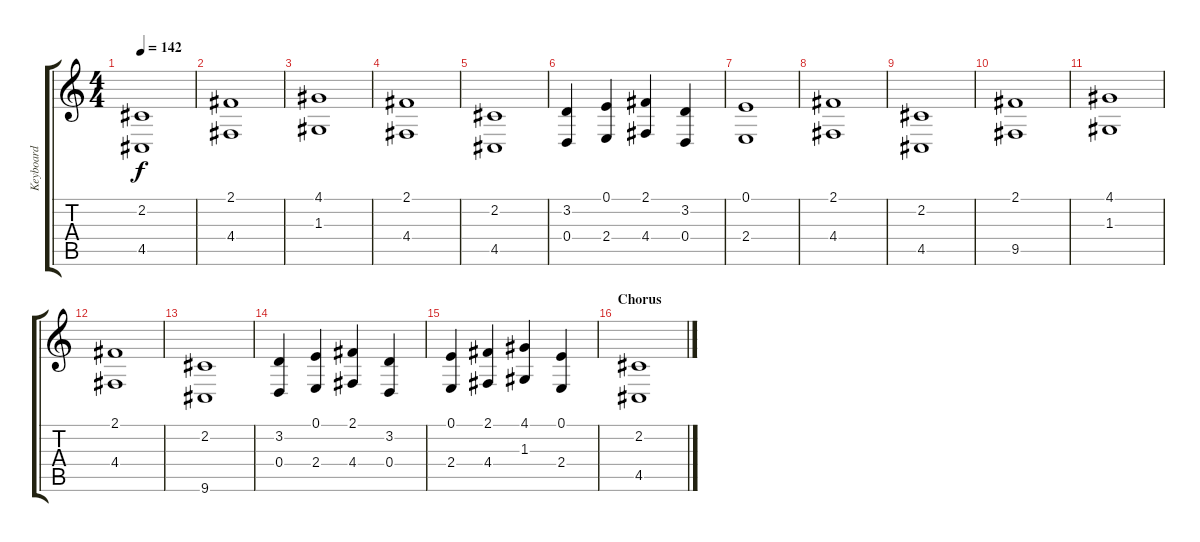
\track ("Keyboard" "Keyboard") {instrument lead1square}
\staff {score tabs}
\tuning (E4 B3 G3 D3 A2 E2) {hide}
\ts (4 4)
\tempo 142
\clef g2
\ks c
(2.2 4.5).1{dy f} |
(2.1 4.4).1 |
(4.1 1.3).1 |
(2.1 4.4).1 |
(2.2 4.5).1 |
(3.2 0.4).4 (0.1 2.4).4 (2.1 4.4).4 (3.2 0.4).4 |
(0.1 2.4).1 |
(2.1 4.4).1 |
(2.2 4.5).1 |
(2.1 9.5).1 |
(4.1 1.3).1 |
(2.1 4.4).1 |
(2.2 9.6).1 |
(3.2 0.4).4 (0.1 2.4).4 (2.1 4.4).4 (3.2 0.4).4 |
(0.1 2.4).4 (2.1 4.4).4 (4.1 1.3).4 (0.1 2.4).4 |
\section ("" "Chorus")
(2.2 4.5).1
